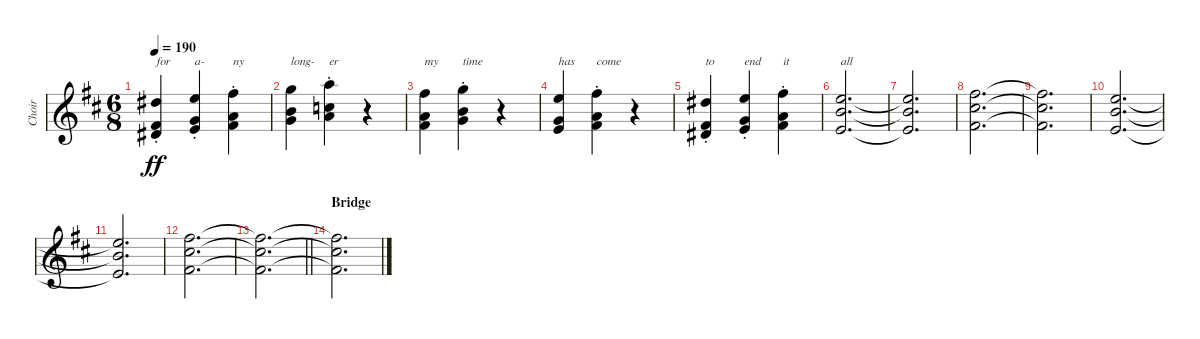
\track ("Choir" "Choir") {instrument choiraahs}
\staff {score}
\tuning (Db4 Ab3 E3 B2 Gb2 B1) {hide}
\ts (6 8)
\tempo 190
\clef g2
\ks bminor
(14.1{st} 10.2{st} 11.3{st}).4{txt "for" dy ff} (15.1{st} 11.2{st} 12.3{st}).4{txt "a-"} (17.1{st} 13.2{st} 14.3{st}).4{txt "ny"} |
(18.1 15.2 15.3).4{txt "long-"} (20.1{st} 16.2 17.3{st}).4{txt "er"} r.4 |
(17.1 13.2 14.3).4{txt "my"} (18.1{st} 15.2 15.3{st}).4{txt "time"} r.4 |
(15.1 11.2 12.3).4{txt "has"} (17.1{st} 13.2 14.3{st}).4{txt "come"} r.4 |
(14.1{st} 10.2{st} 11.3{st}).4{txt "to"} (15.1{st} 11.2{st} 12.3{st}).4{txt "end"} (17.1{st} 13.2{st} 14.3{st}).4{txt "it"} |
(15.1 15.2 12.3).2{d txt "all"} |
(15.1{t} 15.2{t} 12.3{t}).2{d} |
(17.1 17.2 14.3).2{d} |
(17.1{t} 17.2{t} 14.3{t}).2{d} |
(15.1 15.2 12.3).2{d} |
(15.1{t} 15.2{t} 12.3{t}).2{d} |
(17.1 17.2 14.3).2{d} |
\barLineRight lightlight
(17.1{t} 17.2{t} 14.3{t}).2{d} |
\section ("" "Bridge")
(17.1{t} 17.2{t} 14.3{t}).2{d volume 0}
